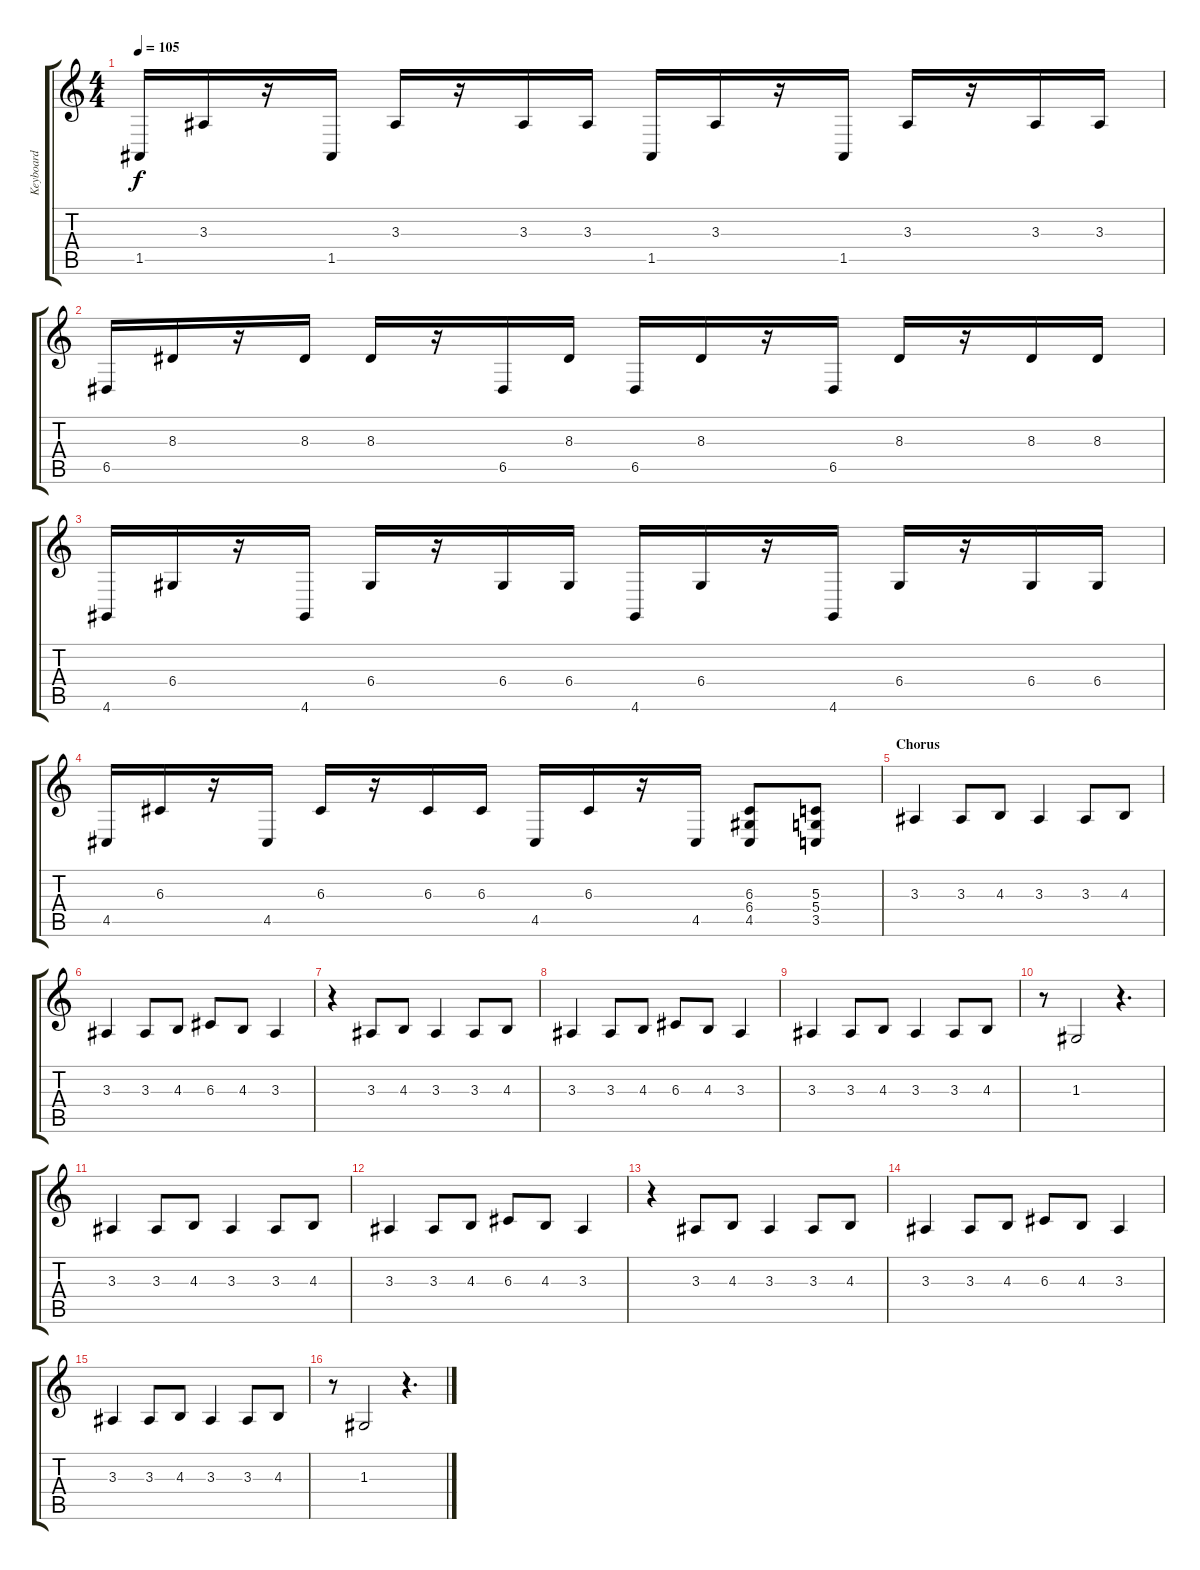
\track ("Keyboard" "Keyboard") {instrument lead5charang}
\staff {score tabs}
\tuning (E4 B3 G3 D3 A2 E2) {hide}
\ts (4 4)
\tempo 105
\clef g2
\ks c
1.5.16{dy f} 3.3.16 r.16 1.5.16 3.3.16 r.16 3.3.16 3.3.16 1.5.16 3.3.16 r.16 1.5.16 3.3.16 r.16 3.3.16 3.3.16 |
6.5.16 8.3.16 r.16 8.3.16 8.3.16 r.16 6.5.16 8.3.16 6.5.16 8.3.16 r.16 6.5.16 8.3.16 r.16 8.3.16 8.3.16 |
4.6.16 6.4.16 r.16 4.6.16 6.4.16 r.16 6.4.16 6.4.16 4.6.16 6.4.16 r.16 4.6.16 6.4.16 r.16 6.4.16 6.4.16 |
4.5.16 6.3.16 r.16 4.5.16 6.3.16 r.16 6.3.16 6.3.16 4.5.16 6.3.16 r.16 4.5.16 (6.3 6.4 4.5).8 (5.3 5.4 3.5).8 |
\section ("" "Chorus")
3.3.4{instrument lead1square} 3.3.8 4.3.8 3.3.4 3.3.8 4.3.8 |
3.3.4 3.3.8 4.3.8 6.3.8 4.3.8 3.3.4 |
r.4 3.3.8 4.3.8 3.3.4 3.3.8 4.3.8 |
3.3.4 3.3.8 4.3.8 6.3.8 4.3.8 3.3.4 |
3.3.4 3.3.8 4.3.8 3.3.4 3.3.8 4.3.8 |
r.8 1.3.2 r.4{d} |
3.3.4 3.3.8 4.3.8 3.3.4 3.3.8 4.3.8 |
3.3.4 3.3.8 4.3.8 6.3.8 4.3.8 3.3.4 |
r.4 3.3.8 4.3.8 3.3.4 3.3.8 4.3.8 |
3.3.4 3.3.8 4.3.8 6.3.8 4.3.8 3.3.4 |
3.3.4 3.3.8 4.3.8 3.3.4 3.3.8 4.3.8 |
r.8 1.3.2 r.4{d}
